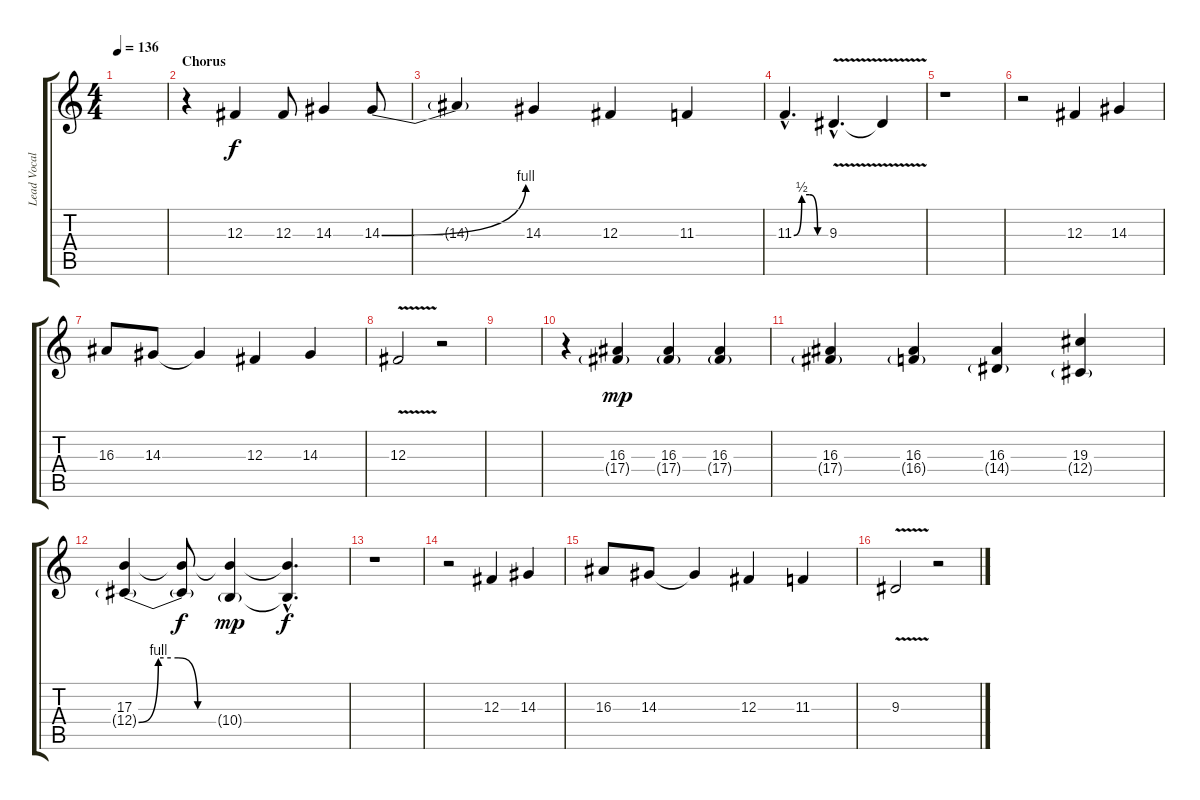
\track ("Lead Vocals" "Lead Vocal") {instrument lead2sawtooth}
\staff {score tabs}
\tuning (Eb4 Bb3 Gb3 Db3 Ab2 Eb2) {hide}
\ts (4 4)
\tempo 136
\clef g2
\ks c
|
\section ("" "Chorus")
r.4 12.3.4 12.3.8 14.3.4 14.3{be (bend 0 0 60 4)}.8 |
14.3{t}.4 14.3.4 12.3.4 11.3.4 |
11.3{be (custom 0 0 15 2 30 2 45 0 60 0) hac}.4{d} 9.3{v hac}.4{d} 9.3{t}.4 |
r.1 |
r.2 12.3.4 14.3.4 |
16.3.8 14.3.8 14.3{t}.4 12.3.4 14.3.4 |
12.3{v}.2 r.2 |
|
r.4 (16.3 17.4{g}).4{dy mp} (16.3 17.4{g}).4 (16.3 17.4{g}).4 |
(16.3 17.4{g}).4 (16.3 16.4{g}).4 (16.3 14.4{g}).4 (19.3 12.4{g}).4 |
(17.3 12.4{be (custom 0 0 15 4 30 4 45 0 60 0) g}).4 (17.3{t} 12.4{t}).8{dy f} (17.3{t} 10.4{g}).4{dy mp} (17.3{hac t} 10.4{hac t}).4{d dy f} |
r.1 |
r.2 12.3.4 14.3.4 |
16.3.8 14.3.8 14.3{t}.4 12.3.4 11.3.4 |
9.3{v}.2 r.2
